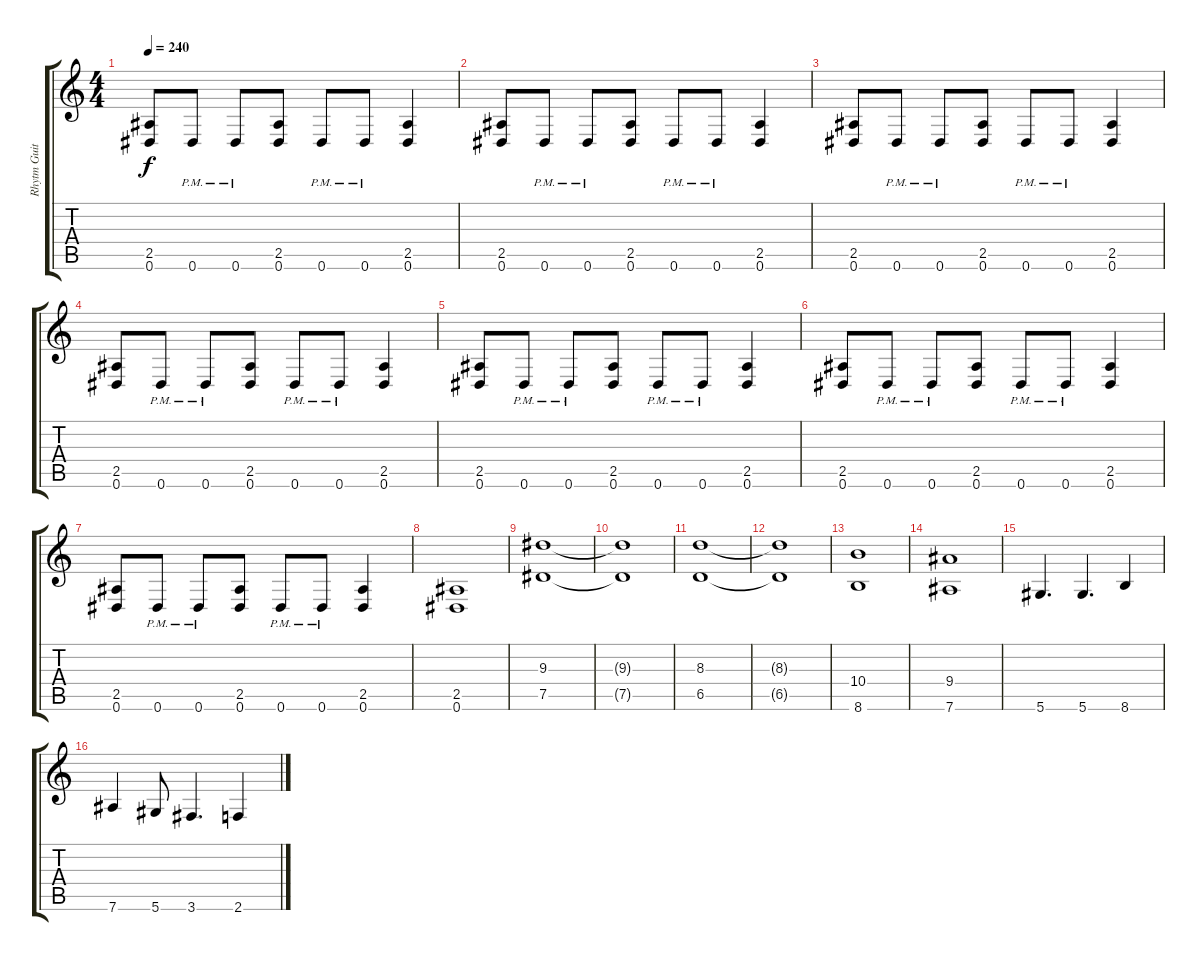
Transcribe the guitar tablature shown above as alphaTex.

\track ("Rhytm Guitar 1" "Rhytm Guit") {instrument distortionguitar}
\staff {score tabs}
\tuning (Eb4 Bb3 Gb3 Db3 Ab2 Eb2) {hide}
\ts (4 4)
\tempo 240
\clef g2
\ks c
(2.5 0.6).8{dy f} 0.6{pm}.8 0.6{pm}.8 (2.5 0.6).8 0.6{pm}.8 0.6{pm}.8 (2.5 0.6).4 |
(2.5 0.6).8 0.6{pm}.8 0.6{pm}.8 (2.5 0.6).8 0.6{pm}.8 0.6{pm}.8 (2.5 0.6).4 |
(2.5 0.6).8 0.6{pm}.8 0.6{pm}.8 (2.5 0.6).8 0.6{pm}.8 0.6{pm}.8 (2.5 0.6).4 |
(2.5 0.6).8 0.6{pm}.8 0.6{pm}.8 (2.5 0.6).8 0.6{pm}.8 0.6{pm}.8 (2.5 0.6).4 |
(2.5 0.6).8 0.6{pm}.8 0.6{pm}.8 (2.5 0.6).8 0.6{pm}.8 0.6{pm}.8 (2.5 0.6).4 |
(2.5 0.6).8 0.6{pm}.8 0.6{pm}.8 (2.5 0.6).8 0.6{pm}.8 0.6{pm}.8 (2.5 0.6).4 |
(2.5 0.6).8 0.6{pm}.8 0.6{pm}.8 (2.5 0.6).8 0.6{pm}.8 0.6{pm}.8 (2.5 0.6).4 |
(2.5 0.6).1 |
(9.3 7.5).1 |
(9.3{t} 7.5{t}).1 |
(8.3 6.5).1 |
(8.3{t} 6.5{t}).1 |
(10.4 8.6).1 |
(9.4 7.6).1 |
5.6.4{d} 5.6.4{d} 8.6.4 |
7.6.4 5.6.8 3.6.4{d} 2.6.4
